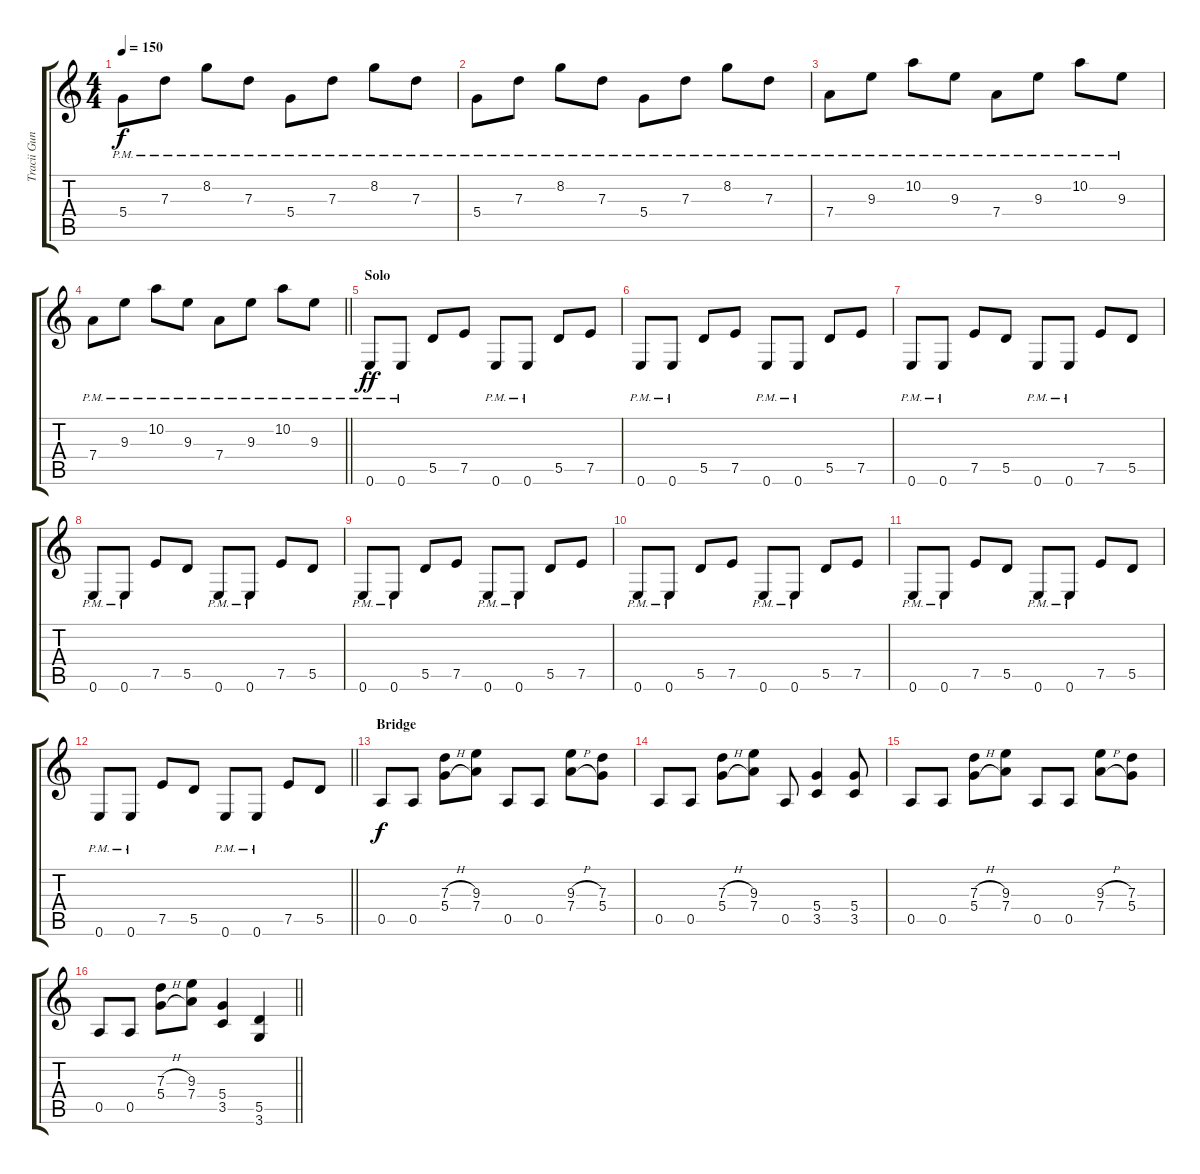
\track ("Tracii Guns - Rhytm" "Tracii Gun") {instrument distortionguitar}
\staff {score tabs}
\tuning (E4 B3 G3 D3 A2 E2) {hide}
\ts (4 4)
\tempo 150
\clef g2
\ks c
5.4{pm}.8{dy f} 7.3{pm}.8 8.2{pm}.8 7.3{pm}.8 5.4{pm}.8 7.3{pm}.8 8.2{pm}.8 7.3{pm}.8 |
5.4{pm}.8 7.3{pm}.8 8.2{pm}.8 7.3{pm}.8 5.4{pm}.8 7.3{pm}.8 8.2{pm}.8 7.3{pm}.8 |
7.4{pm}.8 9.3{pm}.8 10.2{pm}.8 9.3{pm}.8 7.4{pm}.8 9.3{pm}.8 10.2{pm}.8 9.3{pm}.8 |
\barLineRight lightlight
7.4{pm}.8 9.3{pm}.8 10.2{pm}.8 9.3{pm}.8 7.4{pm}.8 9.3{pm}.8 10.2{pm}.8 9.3{pm}.8 |
\section ("" "Solo")
0.6{pm}.8{dy ff} 0.6{pm}.8 5.5.8 7.5.8 0.6{pm}.8 0.6{pm}.8 5.5.8 7.5.8 |
0.6{pm}.8 0.6{pm}.8 5.5.8 7.5.8 0.6{pm}.8 0.6{pm}.8 5.5.8 7.5.8 |
0.6{pm}.8 0.6{pm}.8 7.5.8 5.5.8 0.6{pm}.8 0.6{pm}.8 7.5.8 5.5.8 |
0.6{pm}.8 0.6{pm}.8 7.5.8 5.5.8 0.6{pm}.8 0.6{pm}.8 7.5.8 5.5.8 |
0.6{pm}.8 0.6{pm}.8 5.5.8 7.5.8 0.6{pm}.8 0.6{pm}.8 5.5.8 7.5.8 |
0.6{pm}.8 0.6{pm}.8 5.5.8 7.5.8 0.6{pm}.8 0.6{pm}.8 5.5.8 7.5.8 |
0.6{pm}.8 0.6{pm}.8 7.5.8 5.5.8 0.6{pm}.8 0.6{pm}.8 7.5.8 5.5.8 |
\barLineRight lightlight
0.6{pm}.8 0.6{pm}.8 7.5.8 5.5.8 0.6{pm}.8 0.6{pm}.8 7.5.8 5.5.8 |
\section ("" "Bridge")
0.5.8{dy f} 0.5.8 (7.3{h} 5.4{h}).8 (9.3 7.4).8 0.5.8 0.5.8 (9.3{h} 7.4{h}).8 (7.3 5.4).8 |
0.5.8 0.5.8 (7.3{h} 5.4{h}).8 (9.3 7.4).8 0.5.8 (5.4 3.5).4 (5.4 3.5).8 |
0.5.8 0.5.8 (7.3{h} 5.4{h}).8 (9.3 7.4).8 0.5.8 0.5.8 (9.3{h} 7.4{h}).8 (7.3 5.4).8 |
\barLineRight lightlight
0.5.8 0.5.8 (7.3{h} 5.4{h}).8 (9.3 7.4).8 (5.4 3.5).4 (5.5 3.6).4
